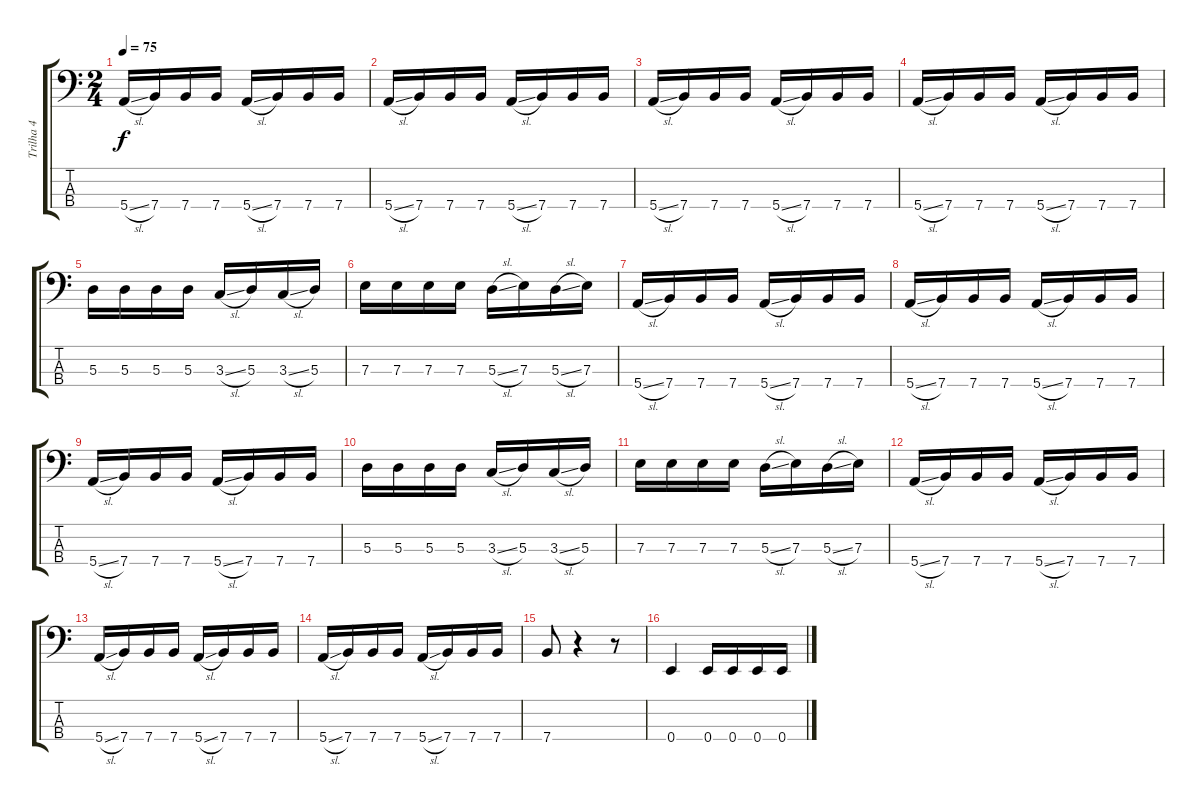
\track ("Trilha 4" "Trilha 4") {instrument electricbasspick}
\staff {score tabs}
\tuning (G2 D2 A1 E1) {hide}
\ts (2 4)
\tempo 75
\clef f4
\ks c
5.4{sl}.16{dy f} 7.4.16 7.4.16 7.4.16 5.4{sl}.16 7.4.16 7.4.16 7.4.16 |
5.4{sl}.16 7.4.16 7.4.16 7.4.16 5.4{sl}.16 7.4.16 7.4.16 7.4.16 |
5.4{sl}.16 7.4.16 7.4.16 7.4.16 5.4{sl}.16 7.4.16 7.4.16 7.4.16 |
5.4{sl}.16 7.4.16 7.4.16 7.4.16 5.4{sl}.16 7.4.16 7.4.16 7.4.16 |
5.3.16 5.3.16 5.3.16 5.3.16 3.3{sl}.16 5.3.16 3.3{sl}.16 5.3.16 |
7.3.16 7.3.16 7.3.16 7.3.16 5.3{sl}.16 7.3.16 5.3{sl}.16 7.3.16 |
5.4{sl}.16 7.4.16 7.4.16 7.4.16 5.4{sl}.16 7.4.16 7.4.16 7.4.16 |
5.4{sl}.16 7.4.16 7.4.16 7.4.16 5.4{sl}.16 7.4.16 7.4.16 7.4.16 |
5.4{sl}.16 7.4.16 7.4.16 7.4.16 5.4{sl}.16 7.4.16 7.4.16 7.4.16 |
5.3.16 5.3.16 5.3.16 5.3.16 3.3{sl}.16 5.3.16 3.3{sl}.16 5.3.16 |
7.3.16 7.3.16 7.3.16 7.3.16 5.3{sl}.16 7.3.16 5.3{sl}.16 7.3.16 |
5.4{sl}.16 7.4.16 7.4.16 7.4.16 5.4{sl}.16 7.4.16 7.4.16 7.4.16 |
5.4{sl}.16 7.4.16 7.4.16 7.4.16 5.4{sl}.16 7.4.16 7.4.16 7.4.16 |
5.4{sl}.16 7.4.16 7.4.16 7.4.16 5.4{sl}.16 7.4.16 7.4.16 7.4.16 |
7.4.8 r.4 r.8 |
0.4.4 0.4.16 0.4.16 0.4.16 0.4.16
